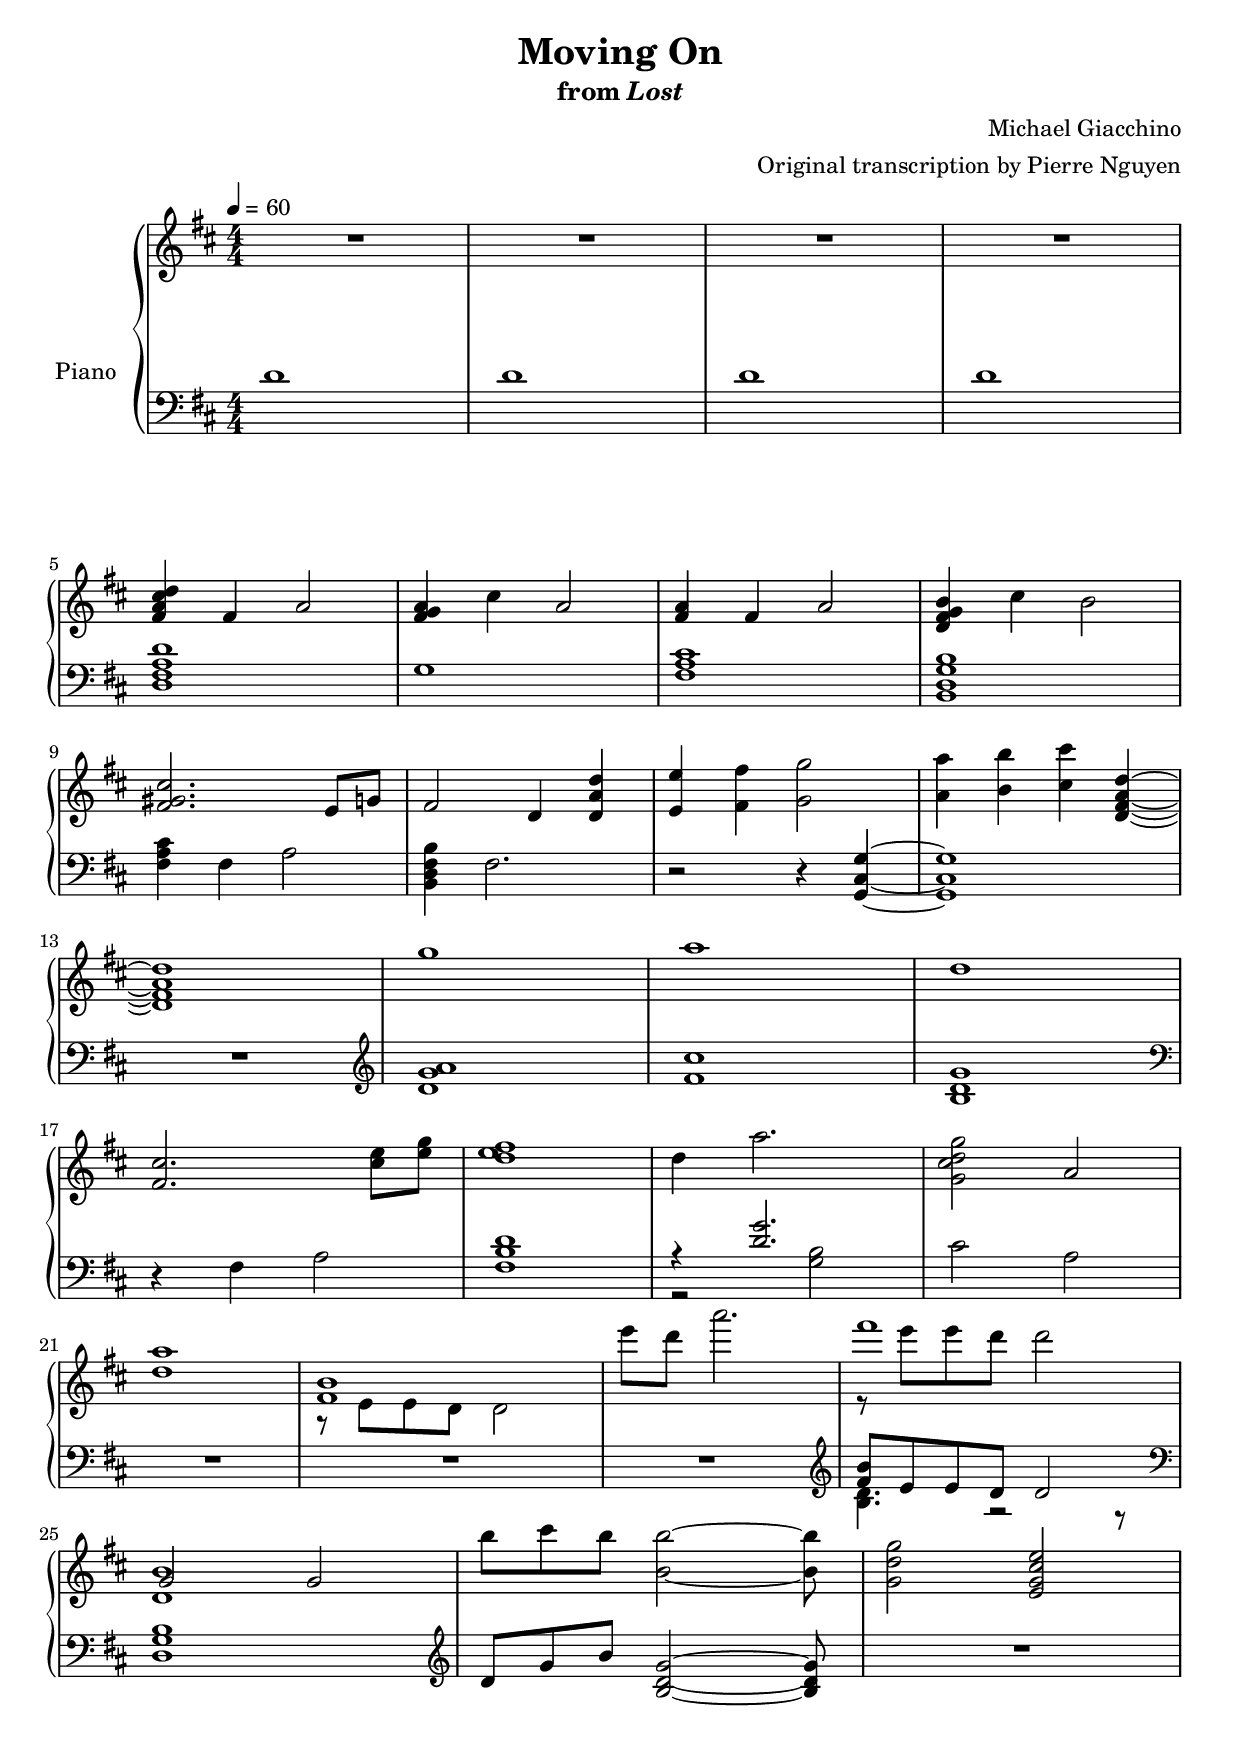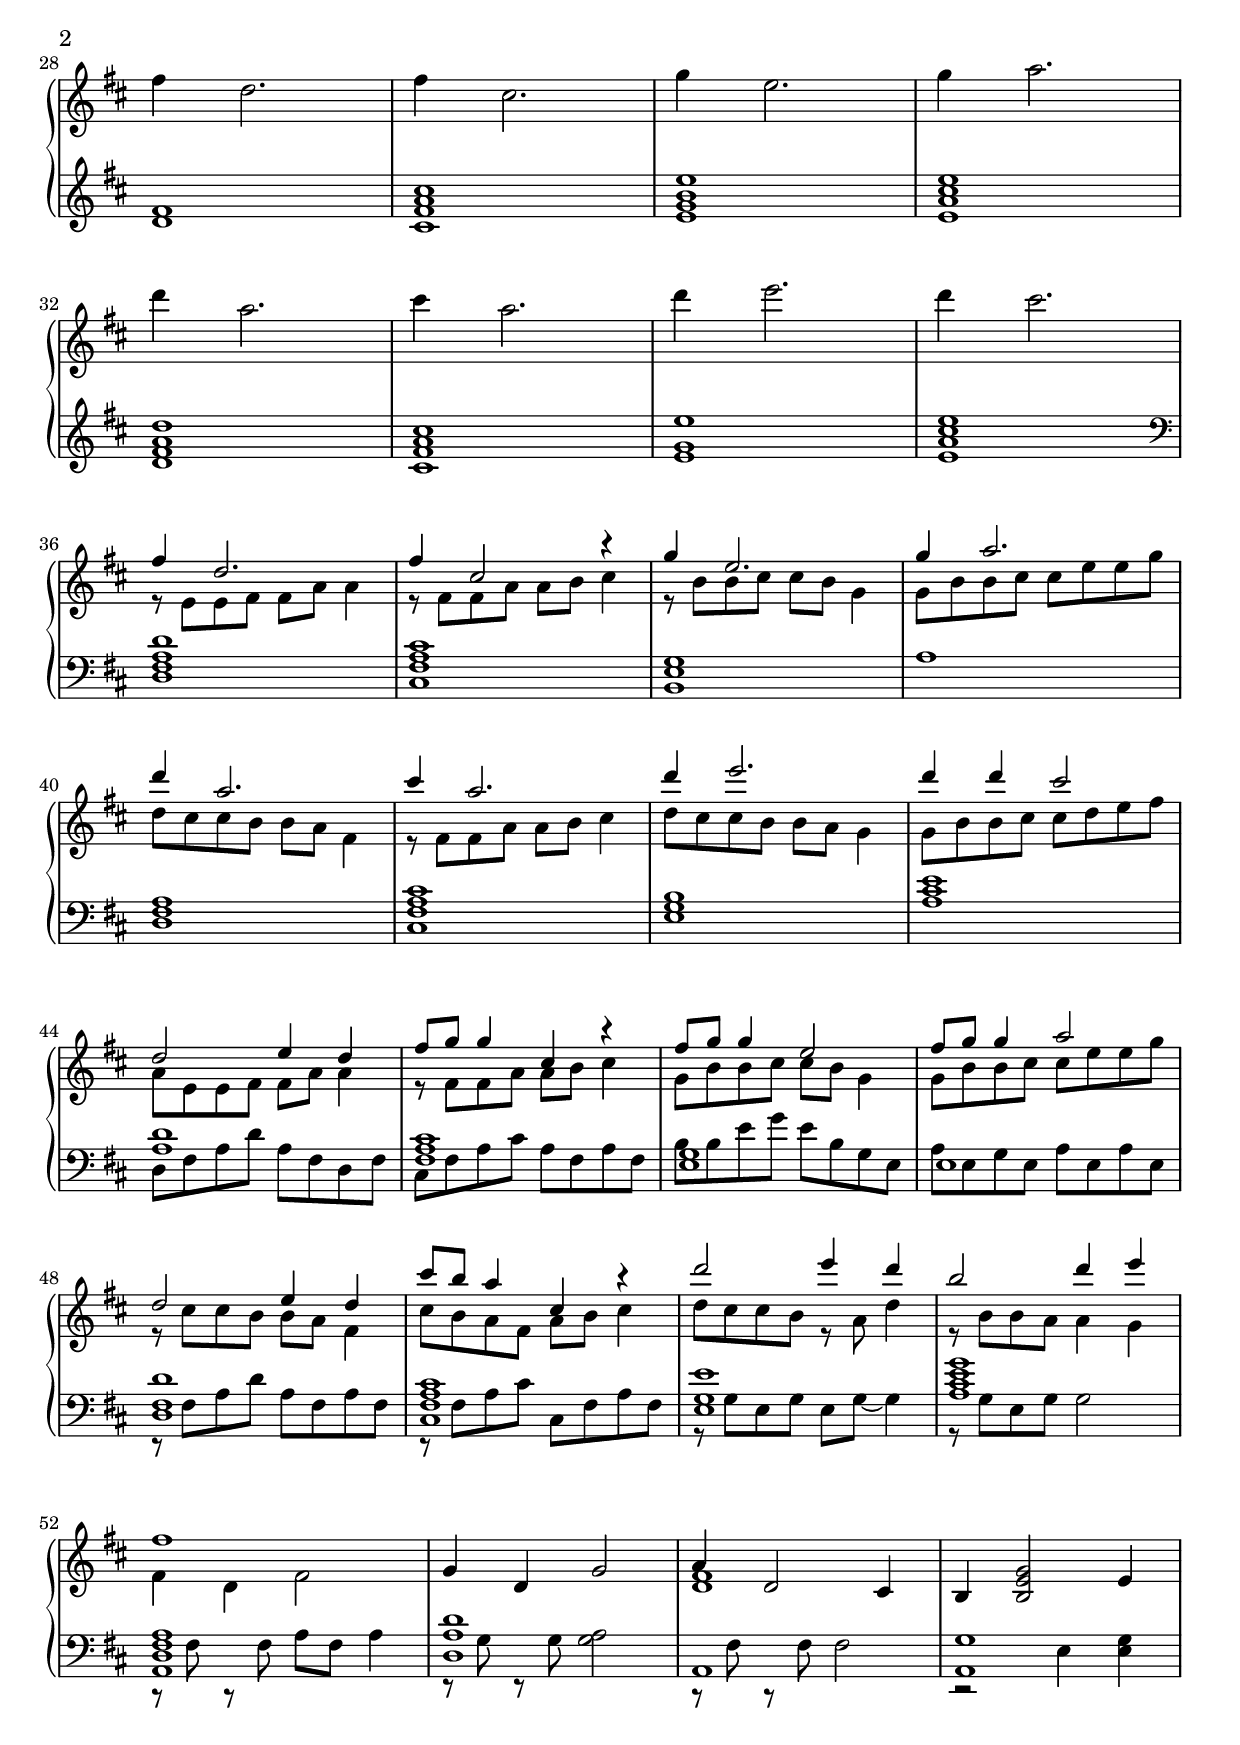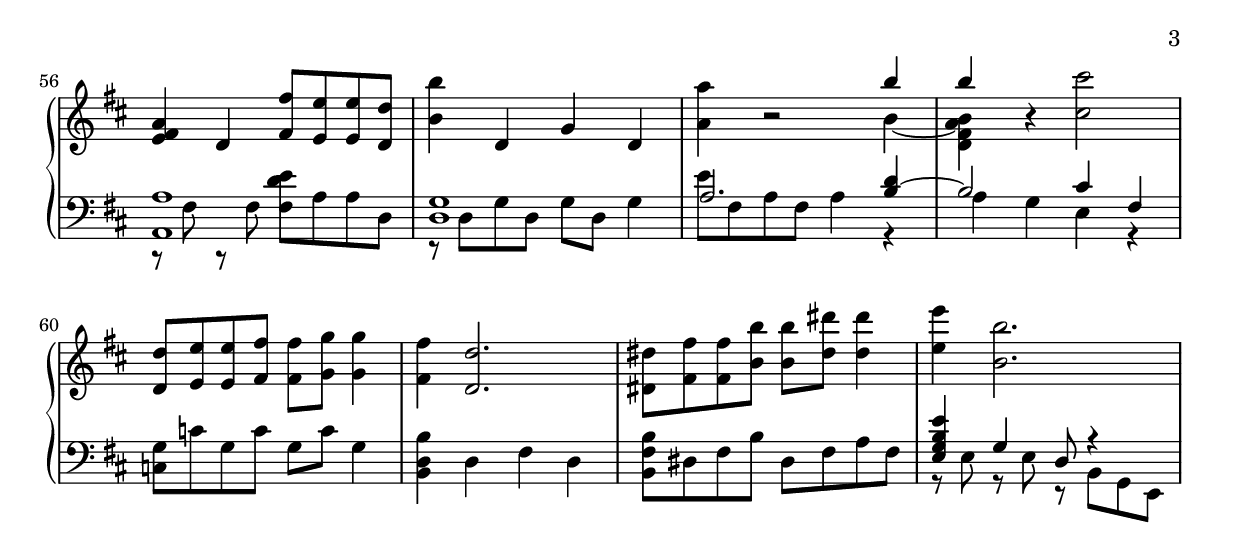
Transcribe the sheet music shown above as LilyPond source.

\version "2.12.2"

\header {
  title = "Moving On"
  subtitle = \markup { "from" \italic "Lost" }
  composer = "Michael Giacchino"
  arranger = "Original transcription by Pierre Nguyen"
}

global = {
  \tempo 4 = 60
  \key d \major
  \time 4/4
  \numericTimeSignature
}

upper = \relative c' {
  \clef treble
  R1*4
  \break

  <fis a cis d>4 fis a2
  <fis g a>4 cis' a2
  <fis a>4 fis a2
  <d, fis g b>4 cis' b2
  \break

  <fis gis cis>2. e8 g
  fis2 d4 <d a' d>
  <e e'> <fis fis'> <g g'>2
  <a a'>4 <b b'> <cis cis'> <d, fis a d>~
  \break

  <d fis a d>1
  g'
  a
  d,
  \break

  <fis, cis'>2. <cis' e>8 <e g>
  <d e fis>1
  d4 a'2.
  <g, cis d g>2 a
  \break

  <d a'>1
  <<
    { <fis, b> }
  \\
    { r8 e e d d2 }
  >>
  e''8 d a'2.
  <<
    { fis1 }
  \\
    { r8 e e d d2 }
  >>
  \break

  <<
    { g,,2 g }
  \\
    { <d b'>1 }
  >>
  b''8 cis b <b, b'>2~ <b b'>8
  <g d' g>2 <e g cis e>
  \break

  fis'4 d2.
  fis4 cis2.
  g'4 e2.
  g4 a2.
  \break

  d4 a2.
  cis4 a2.
  d4 e2.
  d4 cis2.
  \break

  <<
    {
      fis,4 d2.
      fis4 cis2 r4
      g'4 e2.
      g4 a2.
      \break

      d4 a2.
      cis4 a2.
      d4 e2.
      d4 d cis2
      \break

      d,2 e4 d
      fis8 g g4 cis,4 r4
      fis8 g g4 e2
      fis8 g g4 a2
      \break

      d,2 e4 d
      cis'8 b a4 cis,4 r4
      d'2 e4 d
      b2 d4 e
      \break

      fis,1
    }
  \\
    {
      r8 e, e fis fis a a4
      r8 fis fis a a b cis4
      r8 b b cis cis b g4
      g8 b b cis cis e e g

      d cis cis b b a fis4
      r8 fis fis a a b cis4
      d8 cis cis b b a g4
      g8 b b cis cis d e fis

      a,8 e e fis fis a a4
      r8 fis fis a a b cis4
      g8 b b cis cis b g4
      g8 b b cis cis e e g

      r8 cis, cis b b a fis4
      cis'8 b a fis a b cis4
      d8 cis cis b r8 a d4
      r8 b b a a4 g

      fis d fis2
    }
  >>

  g4 d g2
  <<
    { a4 d,2 cis4 }
  \\
    { <d fis>1 }
  >>
  b4 <b e g>2 e4
  \break

  <e fis a>4 d <fis fis'>8 <e e'> <e e'> <d d'>
  <b' b'>4 d, g d
  <a' a'> r2
  <<
    {
      b'4 b4
    }
  \\
    {
      b,4~
      <d, fis a b>
    }
  >>
  r4 <cis' cis'>2
  \break

  <d, d'>8 <e e'> <e e'> <fis fis'> <fis fis'> <g g'> <g g'>4
  <fis fis'> <d d'>2.
  <dis dis'>8 <fis fis'> <fis fis'> <b b'> <b b'> <dis dis'> <dis dis'>4
  <e e'> <b b'>2.
  \break
}

lower = \relative c' {
  \clef bass
  d1
  d
  d
  d

  <d, fis a d>
  g1
  <fis a cis>
  <b, d g b>

  <fis' a cis>4 fis a2
  <b, d fis b>4 fis'2.
  r2 r4 <g, cis g'>~
  <g cis g'>1

  R1
  \clef treble
  <d'' g a>
  <fis cis'>
  <b, d g>
  \clef bass

  r4 fis a2
  <fis b d>1
  <<
    { r4 <d' g>2. }
  \\
    { r2 <g, b>2 }
  >>
  cis a

  R1*3
  \clef treble
  <<
    { <fis' b>8 e e d d2 }
  \\
    { <b d>4. r2 r8 }
  >>

  \clef bass
  <d, g b>1
  \clef treble
  d'8 g b <b, d g>2~ <b d g>8
  R1

  <d fis>1
  <cis fis a cis>
  <e g b e>
  <e a cis e>

  <d fis a d>
  <cis fis a cis>
  <e g e'>
  <e a cis e>
  \clef bass

  <d, fis a d>
  <cis fis a cis>
  <b e g>
  a'

  <d, fis a>
  <cis fis a cis>
  <e g b>
  <a cis e>

  <<
    {
      <a d>
      <fis a cis>
      <e g>
      e

      <d fis d'>
      <cis fis a cis>
      <e g e'>
      <a cis e g>

      <a, d fis a>
      <d a' d>
      a
      <a g'>

      <a a'>
      <d g>
      a'2. <b~ d>4
      b2 cis4 fis,
    }
  \\
    {
      d8 fis a d a fis d fis
      cis fis a cis a fis a fis
      b b e g e b g e
      a e g e a e a e

      r8 fis a d a fis a fis
      r8 fis a cis cis, fis a fis
      r8 g e g e g~ g4 % XXX
      r8 g e g g2

      r8 fis r8 fis a fis a4
      r8 g r8 g <g a>2
      r8 fis r8 fis fis2
      r2 e4 <e g>

      r8 fis8 r8 fis <fis d' e> a a d,
      r8 d g d g d g4
      e'8 fis, a fis a4 r4
      a g e r4
    }
  >>

  <c g'>8 c' g c g c g4
  <b, d b'> d fis d
  <b fis' b>8 dis fis b dis, fis a fis
  <<
    {
      <e g b e>4 g d8 r4
    }
  \\
    {
      r8 e r8 e r8 b g e
    }
  >>
}

dynamics = {
}

pedal = {
}

\score {
  \new PianoStaff = "PianoStaff_pf" <<
    \set PianoStaff.instrumentName = #"Piano"
    \new Staff = "Staff_pfUpper" << \global \upper >>
    \new Dynamics = "Dynamics_pf" \dynamics
    \new Staff = "Staff_pfLower" << \global \lower >>
    \new Dynamics = "pedal" \pedal
  >>

  \layout {
    % define Dynamics context
    \context {
      \type "Engraver_group"
      \name Dynamics
      \alias Voice
      \consists "Output_property_engraver"
      \consists "Piano_pedal_engraver"
      \consists "Script_engraver"
      \consists "New_dynamic_engraver"
      \consists "Dynamic_align_engraver"
      \consists "Text_engraver"
      \consists "Skip_event_swallow_translator"
      \consists "Axis_group_engraver"

      pedalSustainStrings = #'("Ped." "*Ped." "*")
      pedalUnaCordaStrings = #'("una corda" "" "tre corde")
      \override DynamicLineSpanner #'Y-offset = #0
      \override TextScript #'font-shape = #'italic
      \override VerticalAxisGroup #'minimum-Y-extent = #'(-1 . 1)
    }
    % modify PianoStaff context to accept Dynamics context
    \context {
      \PianoStaff
      \accepts Dynamics
    }
  }
}

\score {
  \unfoldRepeats {
    \new PianoStaff = "PianoStaff_pf" <<
      \new Staff = "Staff_pfUpper" << \global \upper \dynamics \pedal >>
      \new Staff = "Staff_pfLower" << \global \lower \dynamics \pedal >>
    >>
  }
  \midi {
    % the following is a workaround to prevent multiple voices from being
    % lumped into the same channel, which would inhibit overlapping notes
    \context {
      \Staff \remove "Staff_performer"
    }
    \context {
      \Voice \consists "Staff_performer"
    }
  }
}
